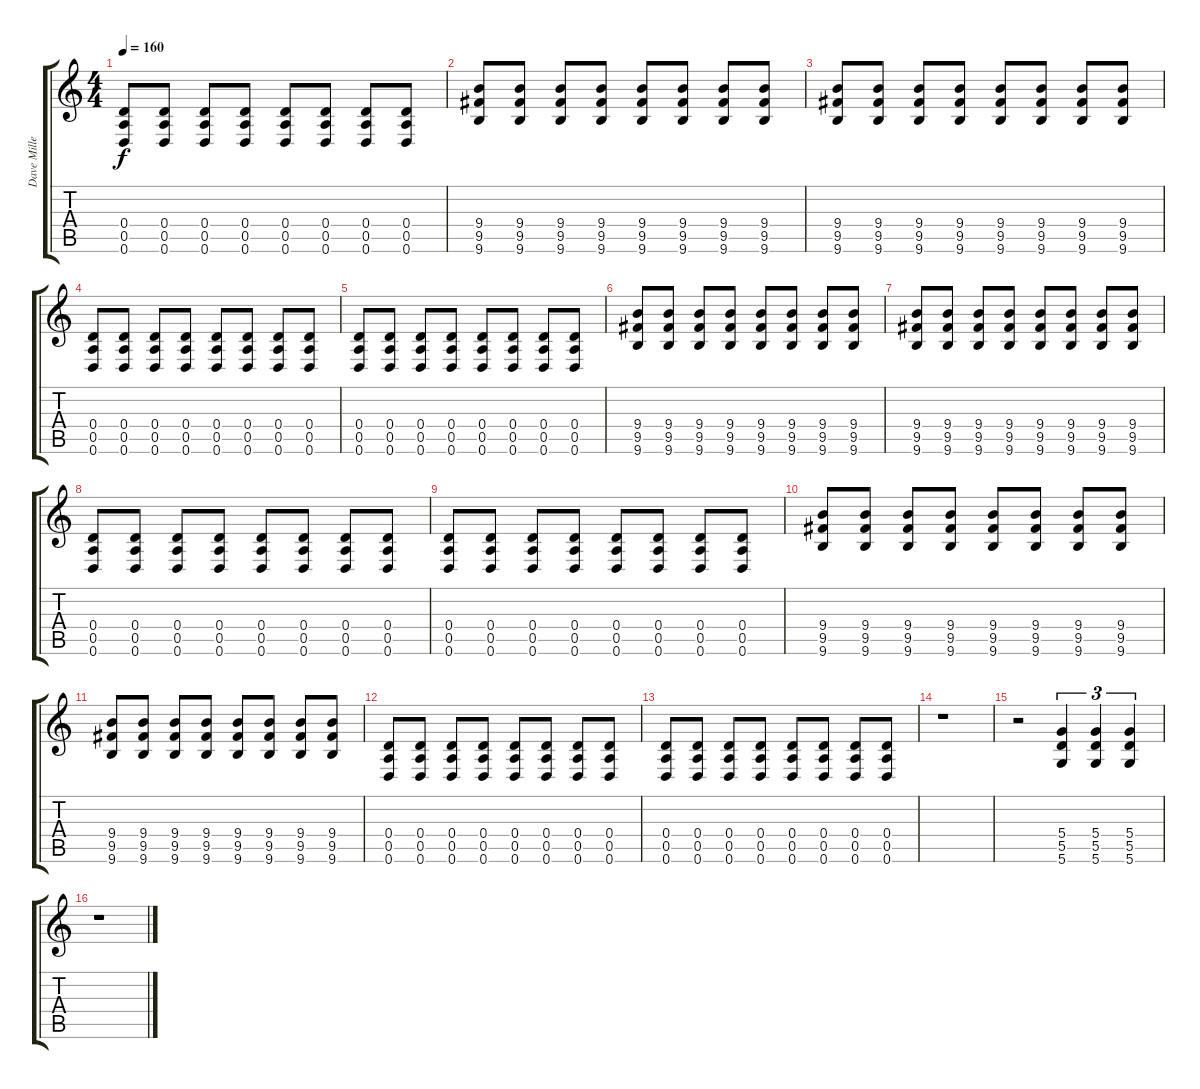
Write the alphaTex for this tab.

\track ("Dave Miller" "Dave Mille") {instrument electricguitarjazz}
\staff {score tabs}
\tuning (E4 B3 G3 D3 A2 D2) {hide}
\ts (4 4)
\tempo 160
\clef g2
\ks c
(0.4 0.5 0.6).8{dy f} (0.4 0.5 0.6).8 (0.4 0.5 0.6).8 (0.4 0.5 0.6).8 (0.4 0.5 0.6).8 (0.4 0.5 0.6).8 (0.4 0.5 0.6).8 (0.4 0.5 0.6).8 |
(9.4 9.5 9.6).8 (9.4 9.5 9.6).8 (9.4 9.5 9.6).8 (9.4 9.5 9.6).8 (9.4 9.5 9.6).8 (9.4 9.5 9.6).8 (9.4 9.5 9.6).8 (9.4 9.5 9.6).8 |
(9.4 9.5 9.6).8 (9.4 9.5 9.6).8 (9.4 9.5 9.6).8 (9.4 9.5 9.6).8 (9.4 9.5 9.6).8 (9.4 9.5 9.6).8 (9.4 9.5 9.6).8 (9.4 9.5 9.6).8 |
(0.4 0.5 0.6).8 (0.4 0.5 0.6).8 (0.4 0.5 0.6).8 (0.4 0.5 0.6).8 (0.4 0.5 0.6).8 (0.4 0.5 0.6).8 (0.4 0.5 0.6).8 (0.4 0.5 0.6).8 |
(0.4 0.5 0.6).8 (0.4 0.5 0.6).8 (0.4 0.5 0.6).8 (0.4 0.5 0.6).8 (0.4 0.5 0.6).8 (0.4 0.5 0.6).8 (0.4 0.5 0.6).8 (0.4 0.5 0.6).8 |
(9.4 9.5 9.6).8 (9.4 9.5 9.6).8 (9.4 9.5 9.6).8 (9.4 9.5 9.6).8 (9.4 9.5 9.6).8 (9.4 9.5 9.6).8 (9.4 9.5 9.6).8 (9.4 9.5 9.6).8 |
(9.4 9.5 9.6).8 (9.4 9.5 9.6).8 (9.4 9.5 9.6).8 (9.4 9.5 9.6).8 (9.4 9.5 9.6).8 (9.4 9.5 9.6).8 (9.4 9.5 9.6).8 (9.4 9.5 9.6).8 |
(0.4 0.5 0.6).8 (0.4 0.5 0.6).8 (0.4 0.5 0.6).8 (0.4 0.5 0.6).8 (0.4 0.5 0.6).8 (0.4 0.5 0.6).8 (0.4 0.5 0.6).8 (0.4 0.5 0.6).8 |
(0.4 0.5 0.6).8 (0.4 0.5 0.6).8 (0.4 0.5 0.6).8 (0.4 0.5 0.6).8 (0.4 0.5 0.6).8 (0.4 0.5 0.6).8 (0.4 0.5 0.6).8 (0.4 0.5 0.6).8 |
(9.4 9.5 9.6).8 (9.4 9.5 9.6).8 (9.4 9.5 9.6).8 (9.4 9.5 9.6).8 (9.4 9.5 9.6).8 (9.4 9.5 9.6).8 (9.4 9.5 9.6).8 (9.4 9.5 9.6).8 |
(9.4 9.5 9.6).8 (9.4 9.5 9.6).8 (9.4 9.5 9.6).8 (9.4 9.5 9.6).8 (9.4 9.5 9.6).8 (9.4 9.5 9.6).8 (9.4 9.5 9.6).8 (9.4 9.5 9.6).8 |
(0.4 0.5 0.6).8 (0.4 0.5 0.6).8 (0.4 0.5 0.6).8 (0.4 0.5 0.6).8 (0.4 0.5 0.6).8 (0.4 0.5 0.6).8 (0.4 0.5 0.6).8 (0.4 0.5 0.6).8 |
(0.4 0.5 0.6).8 (0.4 0.5 0.6).8 (0.4 0.5 0.6).8 (0.4 0.5 0.6).8 (0.4 0.5 0.6).8 (0.4 0.5 0.6).8 (0.4 0.5 0.6).8 (0.4 0.5 0.6).8 |
r.1 |
r.2 (5.4 5.5 5.6).4{tu (3 2)} (5.4 5.5 5.6).4{tu (3 2)} (5.4 5.5 5.6).4{tu (3 2)} |
r.1
